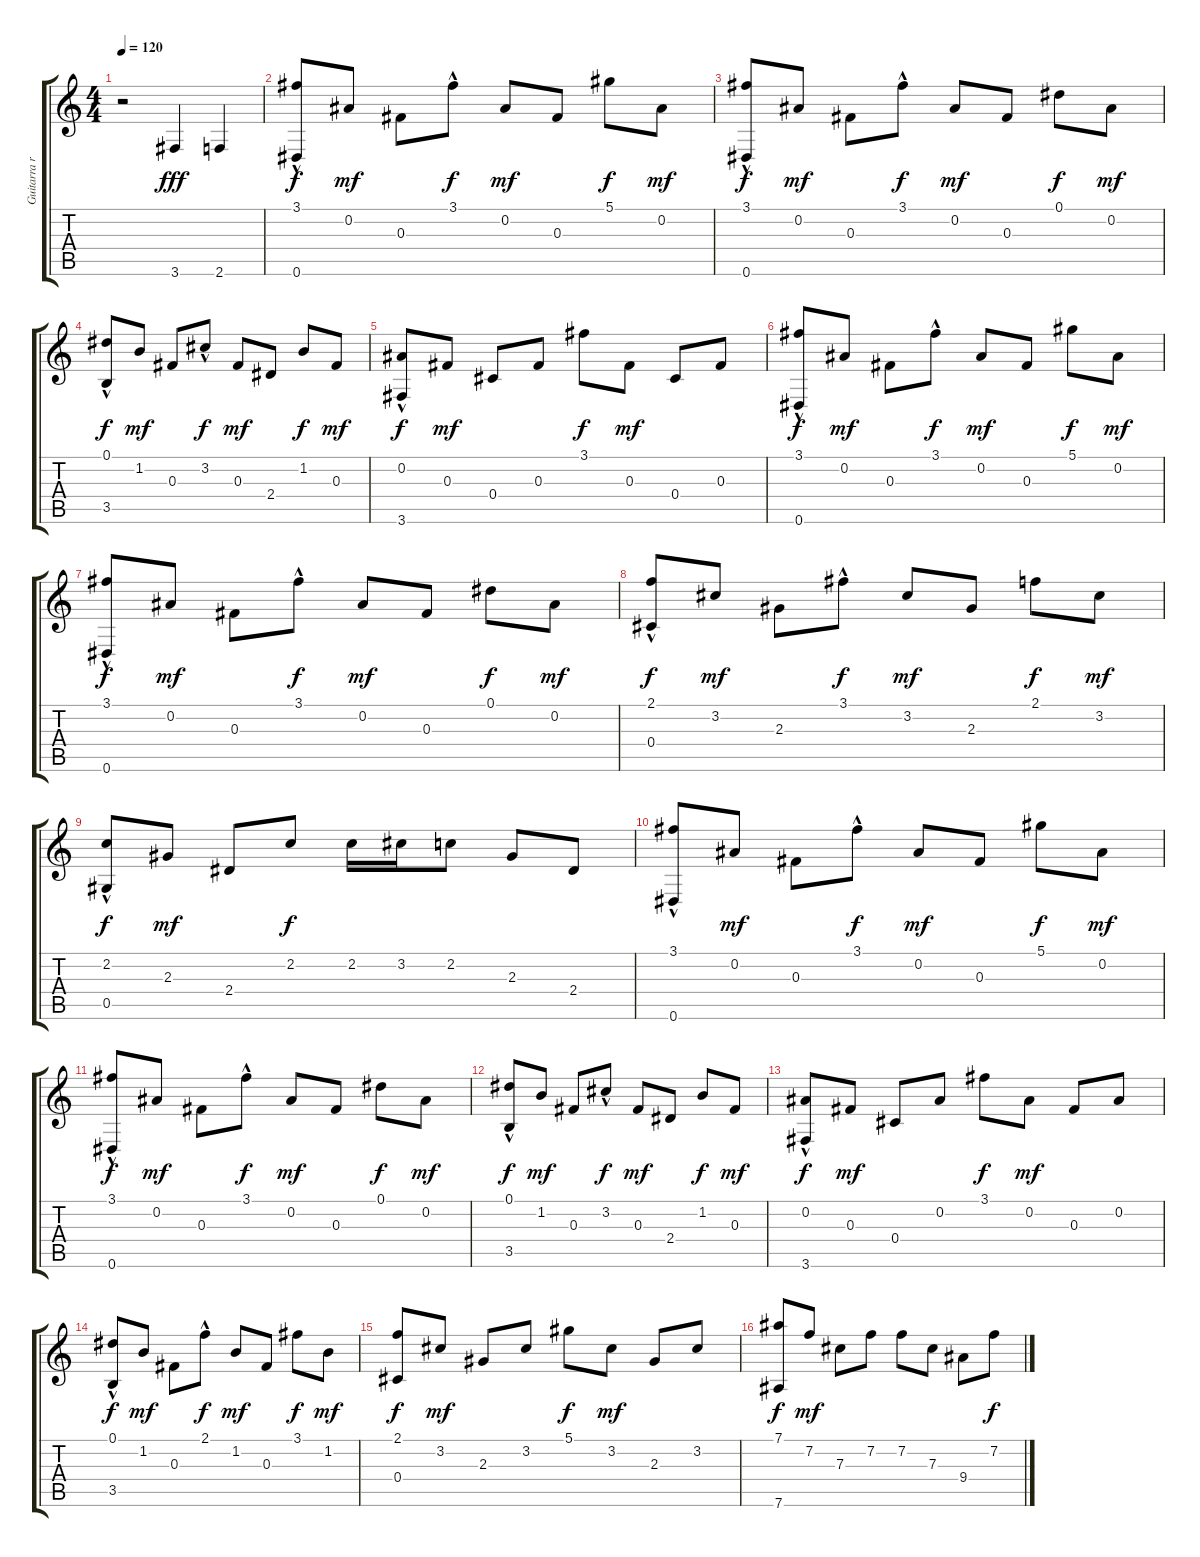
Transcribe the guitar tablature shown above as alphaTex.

\track ("Guitarra ritmica" "Guitarra r") {instrument acousticguitarsteel}
\staff {score tabs}
\tuning (Eb4 Bb3 Gb3 Db3 Ab2 Eb2) {hide}
\ts (4 4)
\tempo 120
\clef g2
\ks c
r.2{dy fff instrument acousticguitarsteel} 3.6.4 2.6.4 |
(3.1{hac} 0.6).8{dy f} 0.2.8{dy mf} 0.3.8 3.1{hac}.8{dy f} 0.2.8{dy mf} 0.3.8 5.1.8{dy f} 0.2.8{dy mf} |
(3.1{hac} 0.6).8{dy f} 0.2.8{dy mf} 0.3.8 3.1{hac}.8{dy f} 0.2.8{dy mf} 0.3.8 0.1.8{dy f} 0.2.8{dy mf} |
(0.1{hac} 3.5).8{dy f} 1.2.8{dy mf} 0.3.8 3.2{hac}.8{dy f} 0.3.8{dy mf} 2.4.8 1.2.8{dy f} 0.3.8{dy mf} |
(0.2{hac} 3.6).8{dy f} 0.3.8{dy mf} 0.4.8 0.3.8 3.1.8{dy f} 0.3.8{dy mf} 0.4.8 0.3.8 |
(3.1{hac} 0.6).8{dy f} 0.2.8{dy mf} 0.3.8 3.1{hac}.8{dy f} 0.2.8{dy mf} 0.3.8 5.1.8{dy f} 0.2.8{dy mf} |
(3.1{hac} 0.6).8{dy f} 0.2.8{dy mf} 0.3.8 3.1{hac}.8{dy f} 0.2.8{dy mf} 0.3.8 0.1.8{dy f} 0.2.8{dy mf} |
(2.1{hac} 0.4).8{dy f} 3.2.8{dy mf} 2.3.8 3.1{hac}.8{dy f} 3.2.8{dy mf} 2.3.8 2.1.8{dy f} 3.2.8{dy mf} |
(2.2{hac} 0.5).8{dy f} 2.3.8{dy mf} 2.4.8 2.2.8{dy f} 2.2.16 3.2.16 2.2.8 2.3.8 2.4.8 |
(3.1{hac} 0.6).8 0.2.8{dy mf} 0.3.8 3.1{hac}.8{dy f} 0.2.8{dy mf} 0.3.8 5.1.8{dy f} 0.2.8{dy mf} |
(3.1{hac} 0.6).8{dy f} 0.2.8{dy mf} 0.3.8 3.1{hac}.8{dy f} 0.2.8{dy mf} 0.3.8 0.1.8{dy f} 0.2.8{dy mf} |
(0.1{hac} 3.5).8{dy f} 1.2.8{dy mf} 0.3.8 3.2{hac}.8{dy f} 0.3.8{dy mf} 2.4.8 1.2.8{dy f} 0.3.8{dy mf} |
(0.2{hac} 3.6).8{dy f} 0.3.8{dy mf} 0.4.8 0.2.8 3.1.8{dy f} 0.2.8{dy mf} 0.3.8 0.2.8 |
(0.1{hac} 3.5).8{dy f} 1.2.8{dy mf} 0.3.8 2.1{hac}.8{dy f} 1.2.8{dy mf} 0.3.8 3.1.8{dy f} 1.2.8{dy mf} |
(2.1 0.4).8{dy f} 3.2.8{dy mf} 2.3.8 3.2.8 5.1.8{dy f} 3.2.8{dy mf} 2.3.8 3.2.8 |
(7.1 7.6).8{dy f} 7.2.8{dy mf} 7.3.8 7.2.8 7.2.8 7.3.8 9.4.8 7.2.8{dy f}
